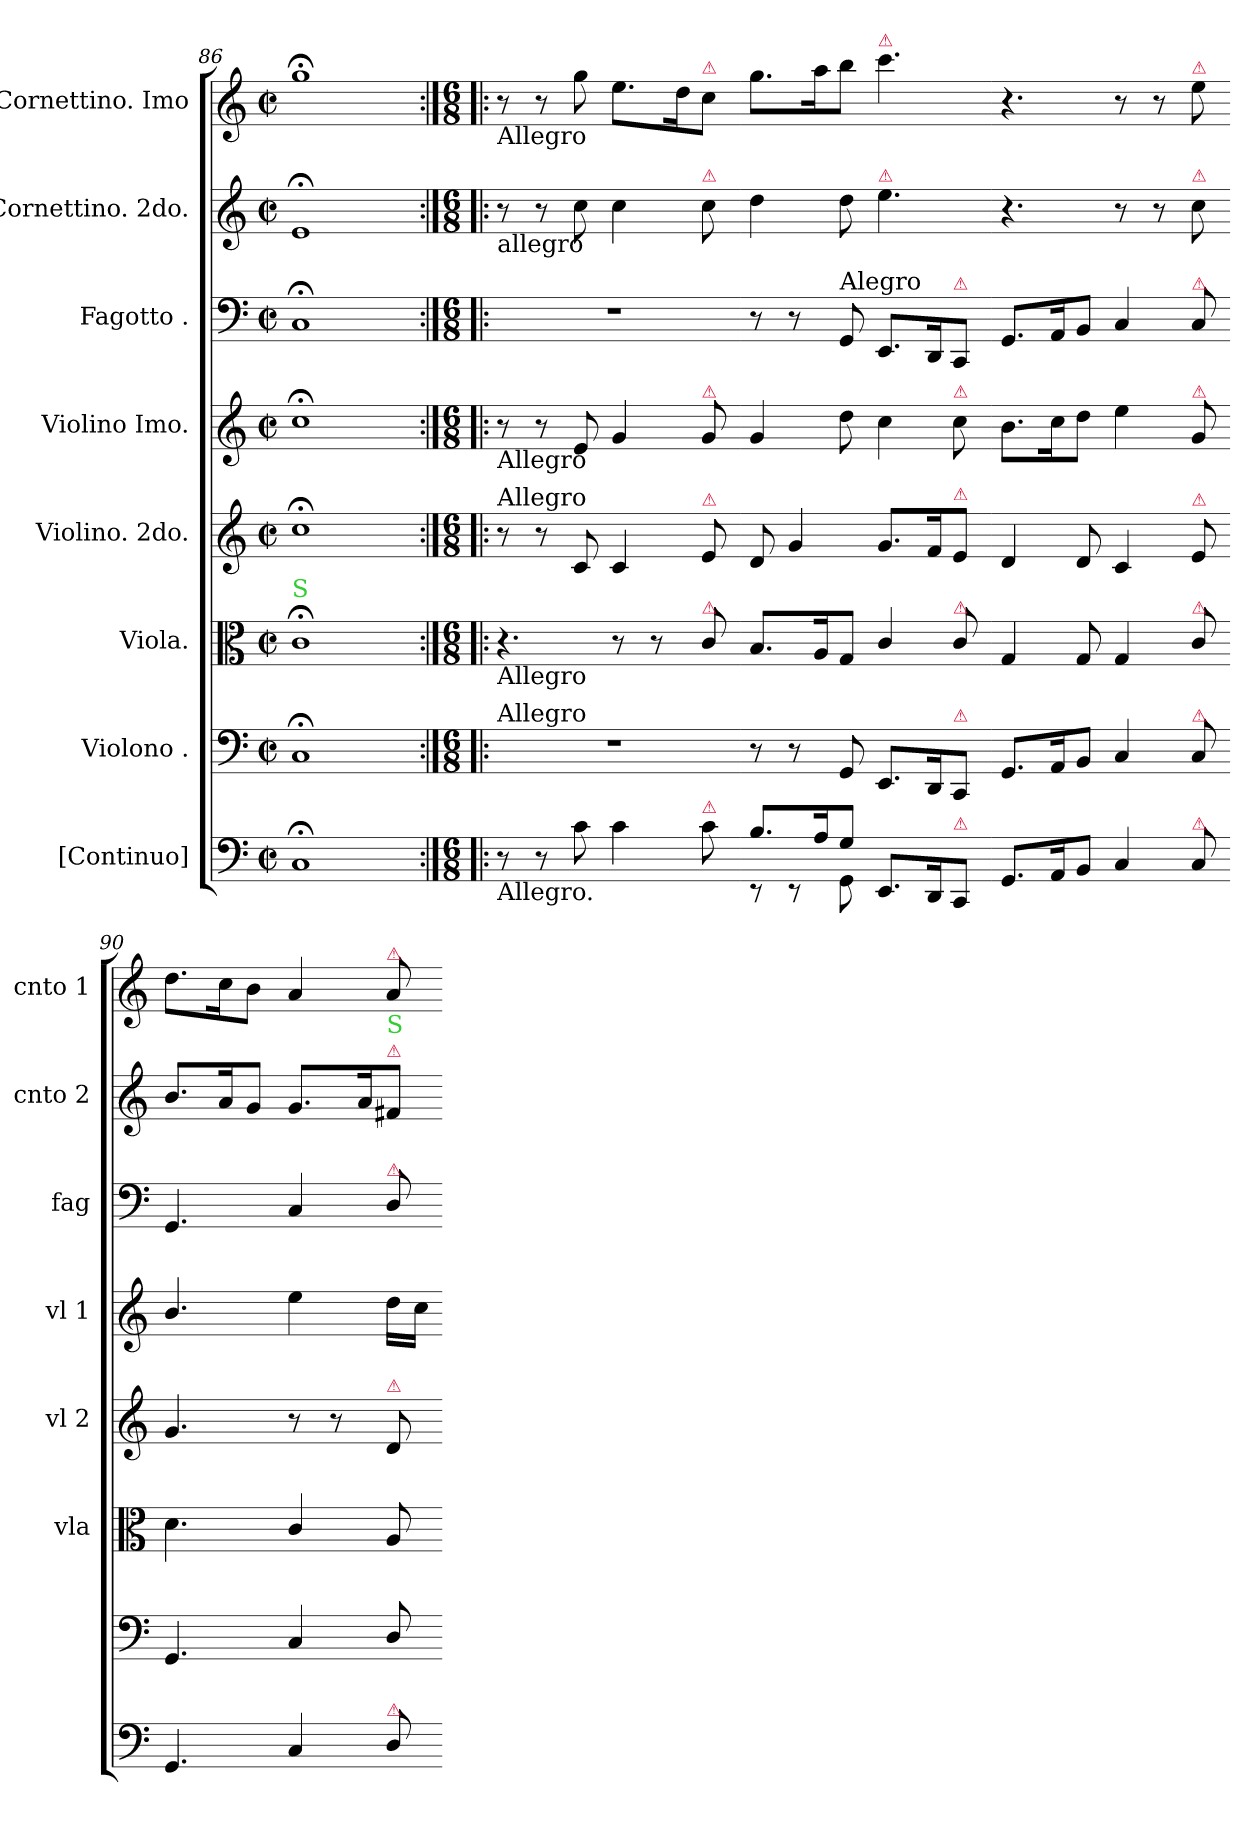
**kern	**kern	**kern	**kern	**kern	**kern	**kern	**kern
*part8	*part7	*part6	*part5	*part4	*part3	*part2	*part1
*staff8	*staff7	*staff6	*staff5	*staff4	*staff3	*staff2	*staff1
*I"[Continuo]	*I"Violono .	*I"Viola.	*I"Violino. 2do.	*I"Violino Imo.	*I"Fagotto .	*I"Cornettino. 2do.	*I"Cornettino. Imo
*	*	*I'vla	*I'vl 2	*I'vl 1	*I'fag	*I'cnto 2	*I'cnto 1
*clefF4	*clefF4	*clefC3	*clefG2	*clefG2	*clefF4	*clefG2	*clefG2
*k[]	*k[]	*k[]	*k[]	*k[]	*k[]	*k[]	*k[]
*C:	*C:	*C:	*C:	*C:	*C:	*C:	*C:
*M2/2	*M2/2	*M2/2	*M2/2	*M2/2	*M2/2	*M2/2	*M2/2
*met(c|)	*met(c|)	*met(c|)	*met(c|)	*met(c|)	*met(c|)	*met(c|)	*met(c|)
=86	=86	=86	=86	=86	=86	=86	=86
!	!	!LO:TX:a:color=limegreen:t=S	!	!	!	!	!
1C;<	1C;<	1c;<	1cc;	1cc;<	1C;<	1e;<	1gg;
=87:|!|:	=87:|!|:	=87:|!|:	=87:|!|:	=87:|!|:	=87:|!|:	=87:|!|:	=87:|!|:
*M6/8	*M6/8	*M6/8	*M6/8	*M6/8	*M6/8	*M6/8	*M6/8
!	!	!	!	!	!	!	!LO:TX:b:t=Allegro
!	!	!	!	!	!	!LO:TX:b:t=allegro	!
!	!	!	!	!LO:TX:b:t=Allegro	!	!	!
!	!	!	!LO:TX:a:t=Allegro	!	!	!	!
!	!	!LO:TX:b:t=Allegro	!	!	!	!	!
!	!LO:TX:a:t=Allegro	!	!	!	!	!	!
!LO:TX:b:t=Allegro.	!	!	!	!	!	!	!
8r	2.r	4.r	8r	8r	2.r	8r	8r
8r	.	.	8r	8r	.	8r	8r
8c\	.	.	8c/	8e/	.	8cc\	8gg\
4c\	.	8r	4c/	4g/	.	4cc\	8.ee\L
.	.	8r	.	.	.	.	.
.	.	.	.	.	.	.	16dd\K
!	!	!	!	!	!	!	!LO:TX:a:color=crimson:t=⚠
!	!	!	!	!	!	!LO:TX:a:color=crimson:t=⚠	!
!	!	!	!	!LO:TX:a:color=crimson:t=⚠	!	!	!
!	!	!	!LO:TX:a:color=crimson:t=⚠	!	!	!	!
!	!	!LO:TX:a:color=crimson:t=⚠	!	!	!	!	!
!LO:TX:a:color=crimson:t=⚠	!	!	!	!	!	!	!
8c\	.	8c/	8e/	8g/	.	8cc\	8cc\J
=88-	=88-	=88-	=88-	=88-	=88-	=88-	=88-
*^	*	*	*	*	*	*	*
8.B/L	8r	8r	8.B/L	8d/	4g/	8r	4dd\	8.gg\L
.	8r	8r	.	4g/	.	8r	.	.
16A/K	.	.	16A/K	.	.	.	.	16aa\K
!	!	!	!	!	!	!LO:TX:a:t=Alegro	!	!
8G/J	8GG\	8GG/	8G/J	.	8dd\	8GG/	8dd\	8bb\J
!	!	!	!	!	!	!	!	!LO:TX:a:color=crimson:t=⚠
!	!	!	!	!	!	!	!LO:TX:a:color=crimson:t=⚠	!
4ryy	8.EE/L	8.EE/L	4c/	8.g/L	4cc\	8.EE/L	4.ee\	4.ccc\
.	16DD/K	16DD/K	.	16f/K	.	16DD/K	.	.
!	!	!	!	!	!	!LO:TX:a:color=crimson:t=⚠	!	!
!	!	!	!	!	!LO:TX:a:color=crimson:t=⚠	!	!	!
!	!	!	!	!LO:TX:a:color=crimson:t=⚠	!	!	!	!
!	!	!	!LO:TX:a:color=crimson:t=⚠	!	!	!	!	!
!	!	!LO:TX:a:color=crimson:t=⚠	!	!	!	!	!	!
!LO:TX:a:color=crimson:t=⚠	!	!	!	!	!	!	!	!
8ryy	8CC/J	8CC/J	8c/	8e/J	8cc\	8CC/J	.	.
*v	*v	*	*	*	*	*	*	*
=89-	=89-	=89-	=89-	=89-	=89-	=89-	=89-
8.GG/L	8.GG/L	4G/	4d/	8.b\L	8.GG/L	4.r	4.r
16AA/K	16AA/K	.	.	16cc\K	16AA/K	.	.
8BB/J	8BB/J	8G/	8d/	8dd\J	8BB/J	.	.
4C/	4C/	4G/	4c/	4ee\	4C/	8r	8r
.	.	.	.	.	.	8r	8r
!	!	!	!	!	!	!	!LO:TX:a:color=crimson:t=⚠
!	!	!	!	!	!	!LO:TX:a:color=crimson:t=⚠	!
!	!	!	!	!	!LO:TX:a:color=crimson:t=⚠	!	!
!	!	!	!	!LO:TX:a:color=crimson:t=⚠	!	!	!
!	!	!	!LO:TX:a:color=crimson:t=⚠	!	!	!	!
!	!	!LO:TX:a:color=crimson:t=⚠	!	!	!	!	!
!	!LO:TX:a:color=crimson:t=⚠	!	!	!	!	!	!
!LO:TX:a:color=crimson:t=⚠	!	!	!	!	!	!	!
8C/	8C/	8c/	8e/	8g/	8C/	8cc\	8ee\
=90-	=90-	=90-	=90-	=90-	=90-	=90-	=90-
4.GG/	4.GG/	4.d\	4.g/	4.b/	4.GG/	8.b/L	8.dd\L
.	.	.	.	.	.	16a/K	16cc\K
.	.	.	.	.	.	8g/J	8b\J
4C/	4C/	4c/	8r	4ee\	4C/	8.g/L	4a/
.	.	.	8r	.	.	.	.
.	.	.	.	.	.	16a/K	.
!	!	!	!	!	!	!	!LO:TX:a:color=crimson:t=⚠
!	!	!	!	!	!	!LO:TX:a:color=crimson:t=⚠	!
!	!	!	!	!	!	!LO:TX:a:color=limegreen:t=S	!
!	!	!	!	!	!LO:TX:a:color=crimson:t=⚠	!	!
!	!	!	!LO:TX:a:color=crimson:t=⚠	!	!	!	!
!LO:TX:a:color=crimson:t=⚠	!	!	!	!	!	!	!
8D/	8D/	8A/	8d/	16dd\LL	8D/	8f#X/J	8a/
.	.	.	.	16cc\JJ	.	.	.
=-	=-	=-	=-	=-	=-	=-	=-
*-	*-	*-	*-	*-	*-	*-	*-
